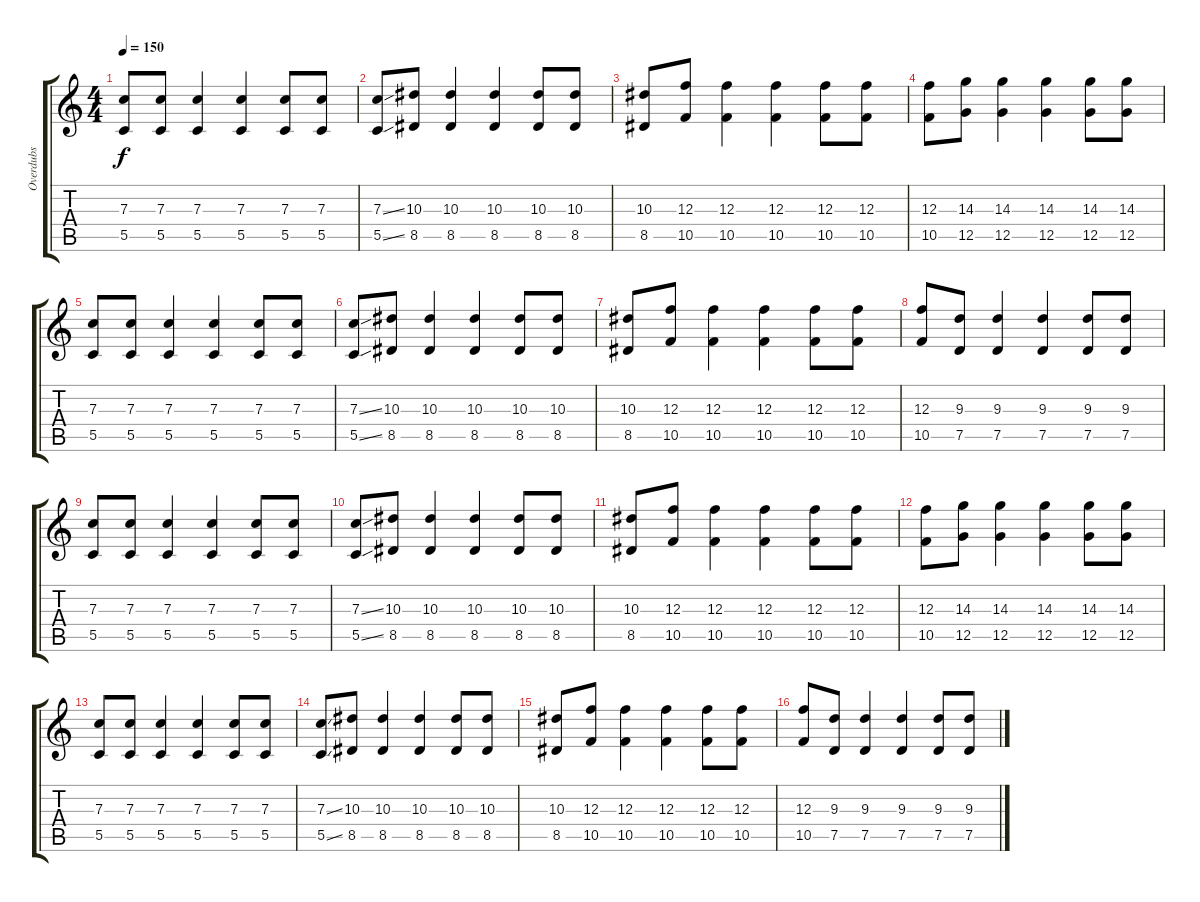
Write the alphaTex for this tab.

\track ("Overdubs" "Overdubs") {instrument distortionguitar}
\staff {score tabs}
\tuning (D4 A3 F3 C3 G2 C2) {hide}
\ts (4 4)
\tempo 150
\clef g2
\ks c
(7.3 5.5).8{dy f} (7.3 5.5).8 (7.3 5.5).4 (7.3 5.5).4 (7.3 5.5).8 (7.3 5.5).8 |
(7.3{ss} 5.5{ss}).8 (10.3 8.5).8 (10.3 8.5).4 (10.3 8.5).4 (10.3 8.5).8 (10.3 8.5).8 |
(10.3 8.5).8 (12.3 10.5).8 (12.3 10.5).4 (12.3 10.5).4 (12.3 10.5).8 (12.3 10.5).8 |
(12.3 10.5).8 (14.3 12.5).8 (14.3 12.5).4 (14.3 12.5).4 (14.3 12.5).8 (14.3 12.5).8 |
(7.3 5.5).8 (7.3 5.5).8 (7.3 5.5).4 (7.3 5.5).4 (7.3 5.5).8 (7.3 5.5).8 |
(7.3{ss} 5.5{ss}).8 (10.3 8.5).8 (10.3 8.5).4 (10.3 8.5).4 (10.3 8.5).8 (10.3 8.5).8 |
(10.3 8.5).8 (12.3 10.5).8 (12.3 10.5).4 (12.3 10.5).4 (12.3 10.5).8 (12.3 10.5).8 |
(12.3 10.5).8 (9.3 7.5).8 (9.3 7.5).4 (9.3 7.5).4 (9.3 7.5).8 (9.3 7.5).8 |
(7.3 5.5).8 (7.3 5.5).8 (7.3 5.5).4 (7.3 5.5).4 (7.3 5.5).8 (7.3 5.5).8 |
(7.3{ss} 5.5{ss}).8 (10.3 8.5).8 (10.3 8.5).4 (10.3 8.5).4 (10.3 8.5).8 (10.3 8.5).8 |
(10.3 8.5).8 (12.3 10.5).8 (12.3 10.5).4 (12.3 10.5).4 (12.3 10.5).8 (12.3 10.5).8 |
(12.3 10.5).8 (14.3 12.5).8 (14.3 12.5).4 (14.3 12.5).4 (14.3 12.5).8 (14.3 12.5).8 |
(7.3 5.5).8 (7.3 5.5).8 (7.3 5.5).4 (7.3 5.5).4 (7.3 5.5).8 (7.3 5.5).8 |
(7.3{ss} 5.5{ss}).8 (10.3 8.5).8 (10.3 8.5).4 (10.3 8.5).4 (10.3 8.5).8 (10.3 8.5).8 |
(10.3 8.5).8 (12.3 10.5).8 (12.3 10.5).4 (12.3 10.5).4 (12.3 10.5).8 (12.3 10.5).8 |
(12.3 10.5).8 (9.3 7.5).8 (9.3 7.5).4 (9.3 7.5).4 (9.3 7.5).8 (9.3 7.5).8
